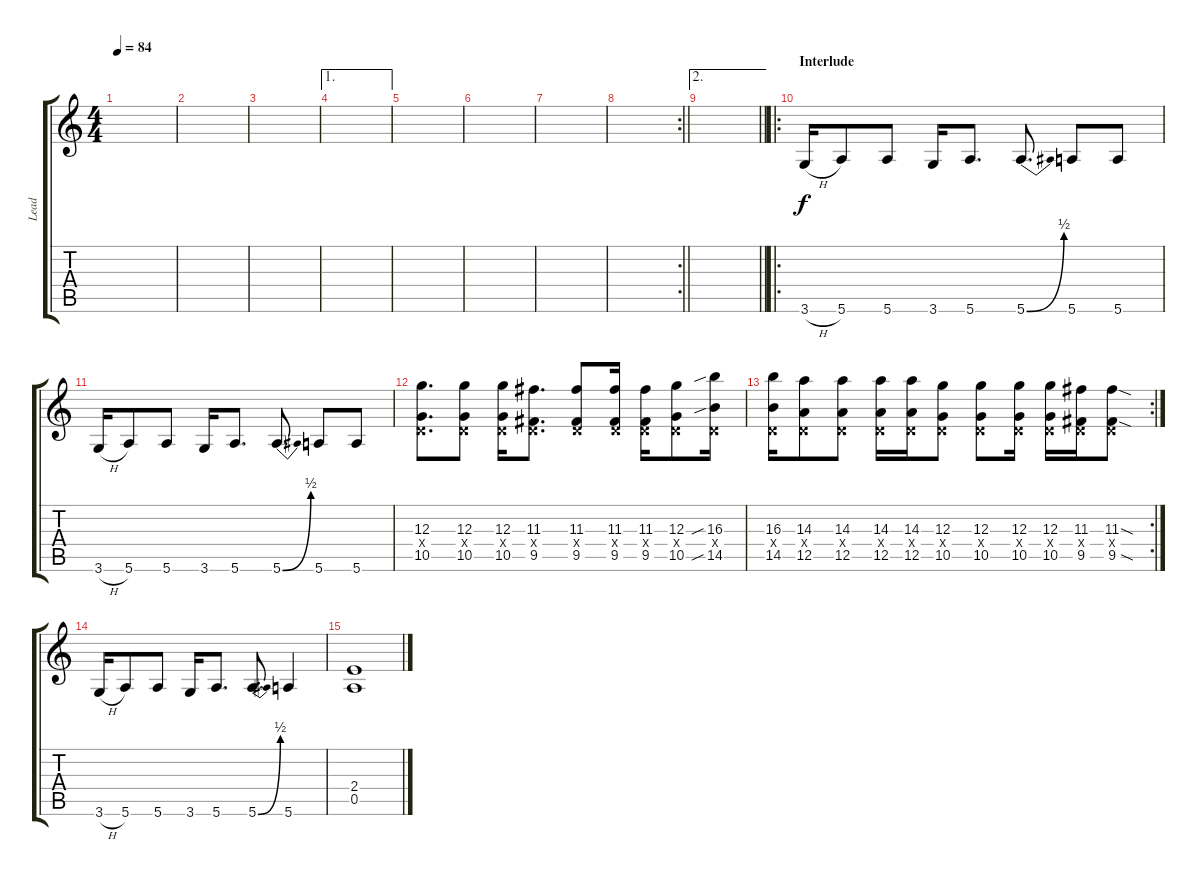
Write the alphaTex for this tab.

\track ("Lead" "Lead") {instrument distortionguitar}
\staff {score tabs}
\tuning (E4 B3 G3 D3 A2 E2) {hide}
\ts (4 4)
\tempo 84
\clef g2
\ks c
|
|
|
\ae 1
|
|
|
|
\rc 2
\barLineRight lightlight
|
\ae 2
\barLineRight lightlight
|
\ro
\section ("" "Interlude")
3.6{h}.16 5.6.8 5.6.8 3.6.16 5.6.8{d} 5.6{be (bend 0 0 60 2)}.8{d} 5.6.8 5.6.8 |
3.6{h}.16 5.6.8 5.6.8 3.6.16 5.6.8{d} 5.6{be (bend 0 0 60 2)}.8{d} 5.6.8 5.6.8 |
(12.3 0.4{x} 10.5).8{d} (12.3 0.4{x} 10.5).8 (12.3 0.4{x} 10.5).16 (11.3 0.4{x} 9.5).8{d} (11.3 0.4{x} 9.5).8 (11.3 0.4{x} 9.5).16 (11.3 0.4{x} 9.5).16 (12.3 0.4{x} 10.5).8 (16.3{sib} 0.4{x} 14.5{sib}).16 |
\rc 2
(16.3 0.4{x} 14.5).16 (14.3 0.4{x} 12.5).8 (14.3 0.4{x} 12.5).8 (14.3 0.4{x} 12.5).16 (14.3 0.4{x} 12.5).16 (12.3 0.4{x} 10.5).8 (12.3 0.4{x} 10.5).8 (12.3 0.4{x} 10.5).16 (12.3 0.4{x} 10.5).16 (11.3 0.4{x} 9.5).16 (11.3{sod} 0.4{x} 9.5{sod}).8 |
3.6{h}.16 5.6.8 5.6.8 3.6.16 5.6.8{d} 5.6{be (bend 0 0 60 2)}.8{d} 5.6.4 |
(2.4 0.5).1
